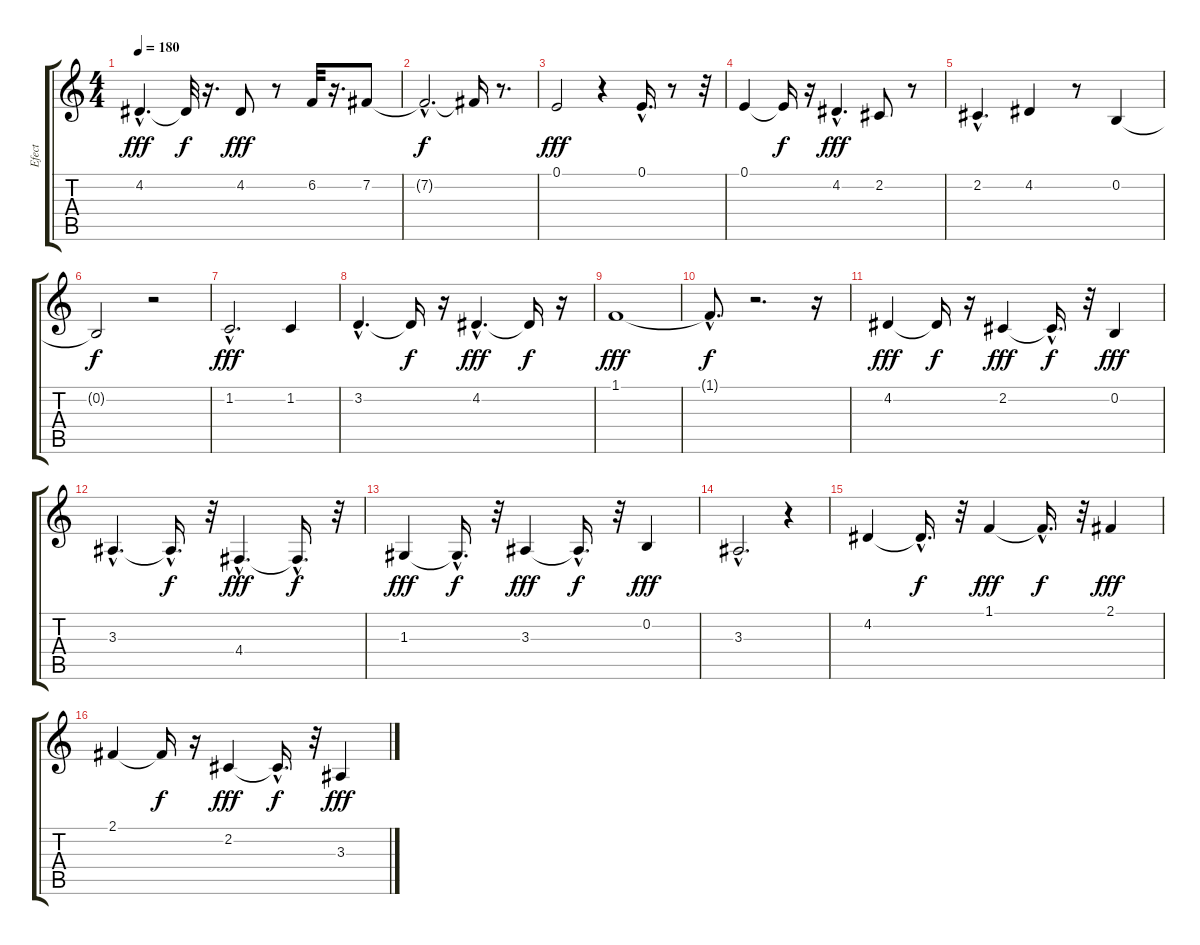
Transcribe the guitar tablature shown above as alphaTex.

\track ("Efect" "Efect") {instrument seashore}
\staff {score tabs}
\tuning (E4 B3 G3 D3 A2 E2) {hide}
\ts (4 4)
\tempo 180
\clef g2
\ks c
4.2{hac}.4{d dy fff} 4.2{t}.32{dy f} r.16{d} 4.2.8{dy fff} r.8 6.2.32 r.16{d} 7.2.8 |
7.2{hac t}.2{d dy f} 7.2{t}.16 r.8{d} |
0.1.2{dy fff} r.4 0.1{hac}.16{d} r.8 r.32 |
0.1.4 0.1{t}.16{dy f} r.16 4.2{hac}.4{d dy fff} 2.2.8 r.8 |
2.2{hac}.4{d} 4.2.4 r.8 0.2.4 |
0.2{t}.2{dy f} r.2 |
1.2{hac}.2{d dy fff} 1.2.4 |
3.2{hac}.4{d} 3.2{t}.16{dy f} r.16 4.2{hac}.4{d dy fff} 4.2{t}.16{dy f} r.16 |
1.1.1{dy fff} |
1.1{hac t}.8{d dy f} r.2{d} r.16 |
4.2.4{dy fff} 4.2{t}.16{dy f} r.16 2.2.4{dy fff} 2.2{hac t}.16{d dy f} r.32 0.2.4{dy fff} |
3.3{hac}.4{d} 3.3{hac t}.16{d dy f} r.32 4.4{hac}.4{d dy fff} 4.4{hac t}.16{d dy f} r.32 |
1.3.4{dy fff} 1.3{hac t}.16{d dy f} r.32 3.3.4{dy fff} 3.3{hac t}.16{d dy f} r.32 0.2.4{dy fff} |
3.3{hac}.2{d} r.4 |
4.2.4 4.2{hac t}.16{d dy f} r.32 1.1.4{dy fff} 1.1{hac t}.16{d dy f} r.32 2.1.4{dy fff} |
2.1.4 2.1{t}.16{dy f} r.16 2.2.4{dy fff} 2.2{hac t}.16{d dy f} r.32 3.3.4{dy fff}
